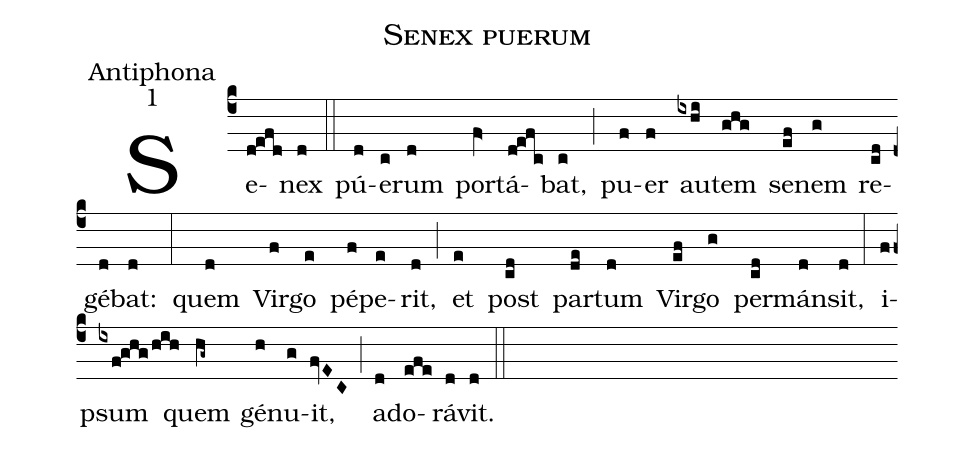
name:Senex puerum;
office-part:Antiphona;
mode:1;
%%
(c4) Se(d!efd)nex(d) (::)
pú(d)e(c)rum(d) por(fV>)tá(d!efc)bat,(c) (;) pu(f)er(f) au(ixhi)tem(ghg) se(ef)nem(g) re(cd)gé(d)bat:(d) (:)
quem(d) Vir(f)go(e) pé(f)pe(e)rit,(d) (;) et(e) post(cd) par(de)tum(d) Vir(ef)go(g) per(cd)mán(d)sit,(d) (:)
i(f)psum(ixf!ghg/hih) quem(hg~) gé(h)nu(g)it,(fvEC) (;) a(d)do(efe)rá(d)vit.(d) (::)
